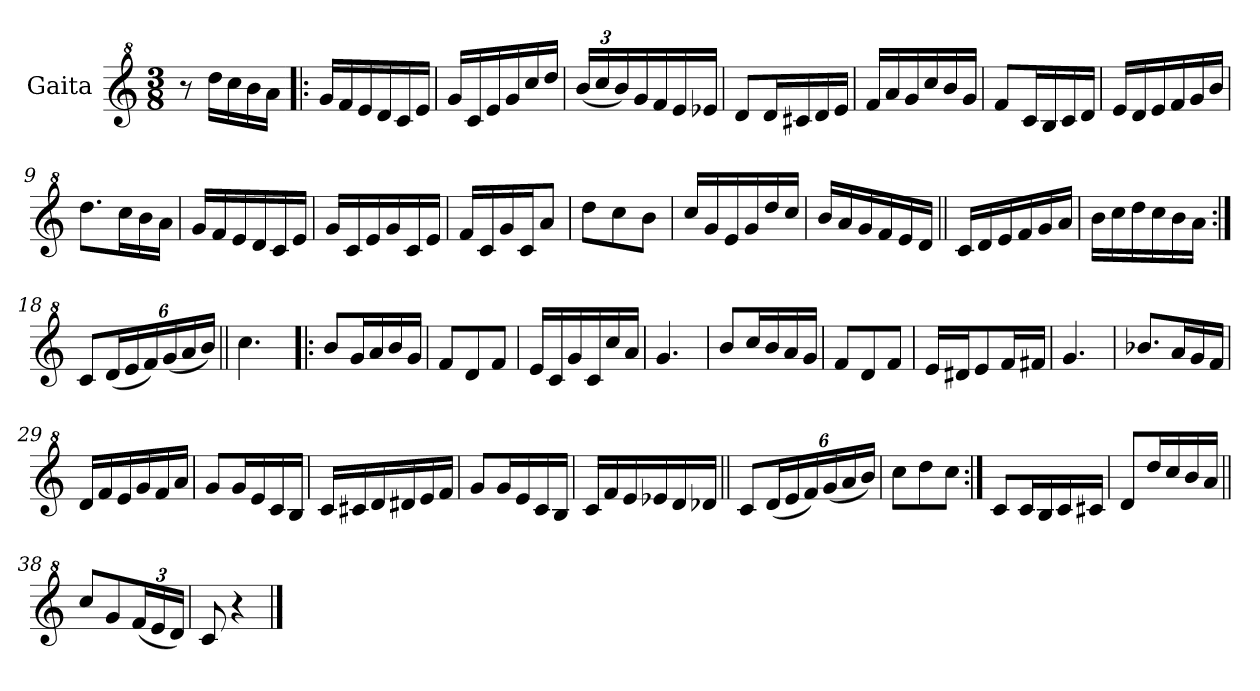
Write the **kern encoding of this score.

**kern
*part1
*staff1
*I"Gaita
*clefG^2
*k[]
*M3/8
*MM114
=1
8r
16ddd\LL
16ccc\
16bb\
16aa\JJ
=2!|:
16gg/LL
16ff/
16ee/
16dd/
16cc/
16ee/JJ
=3
16gg/LL
16cc/
16ee/
16gg/
16ccc/
16ddd/JJ
=4
*Xbrackettup
(24bb/LL
24ccc/
24bb/)
16gg/
16ff/
16ee/
16ee-X/JJ
=5
8dd/L
16dd/L
16cc#X/
16dd/
16ee/JJ
=6
16ff/LL
16aa/
16gg/
16ccc/
16bb/
16gg/JJ
=7
8ff/L
16cc/L
16b/
16cc/
16dd/JJ
!!LO:LB:g=z
=8
16ee/LL
16dd/
16ee/
16ff/
16gg/
16bb/JJ
=9
8.ddd\L
16ccc\L
16bb\
16aa\JJ
=10
16gg/LL
16ff/
16ee/
16dd/
16cc/
16ee/JJ
=11
16gg/LL
16cc/
16ee/
16gg/
16cc/
16ee/JJ
=12
16ff/LL
16cc/
16gg/
16cc/J
8aa/J
=13
8ddd\L
8ccc\
8bb\J
=14
16ccc/LL
16gg/
16ee/
16gg/
16ddd/
16ccc/JJ
=15
16bb/LL
16aa/
16gg/
16ff/
16ee/
16dd/JJ
!!LO:LB:g=z
=16||
16cc/LL
16dd/
16ee/
16ff/
16gg/
16aa/JJ
=17
16bb\LL
16ccc\
16ddd\
16ccc\
16bb\
16aa\JJ
=18:|!
8cc/L
(24dd/L
24ee/
24ff/)
(24gg/
24aa/
24bb/JJ)
=19||
4.ccc\
=20!|:
8bb/L
16gg/L
16aa/
16bb/
16gg/JJ
=21
8ff/L
8dd/
8ff/J
=22
16ee/LL
16cc/
16gg/
16cc/
16ccc/
16aa/JJ
=23
4.gg/
=24
8bb/L
16ccc/L
16bb/
16aa/
16gg/JJ
!!LO:LB:g=z
=25
8ff/L
8dd/
8ff/J
=26
16ee/LL
16dd#X/J
8ee/
16ff/L
16ff#X/JJ
=27
4.gg/
=28
8.bb-X/L
16aa/L
16gg/
16ff/JJ
=29
16dd/LL
16ff/
16ee/
16gg/
16ff/
16aa/JJ
=30
8gg/L
16gg/L
16ee/
16cc/
16b/JJ
=31
16cc/LL
16cc#X/
16dd/
16dd#X/
16ee/
16ff/JJ
=32
8gg/L
16gg/L
16ee/
16cc/
16b/JJ
!!LO:LB:g=z
=33
16cc/LL
16ff/
16ee/
16ee-X/
16dd/
16dd-X/JJ
=34||
8cc/L
(24dd/L
24ee/
24ff/)
(24gg/
24aa/
24bb/JJ)
=35
8ccc\L
8ddd\
8ccc\J
=36:|!
8cc/L
16cc/L
16b/
16cc/
16cc#X/JJ
=37
8dd/L
16ddd/L
16ccc/
16bb/
16aa/JJ
=38||
8ccc/L
8gg/
(24ff/L
24ee/
24dd/JJ)
=39
8cc/
4r
==
*-
